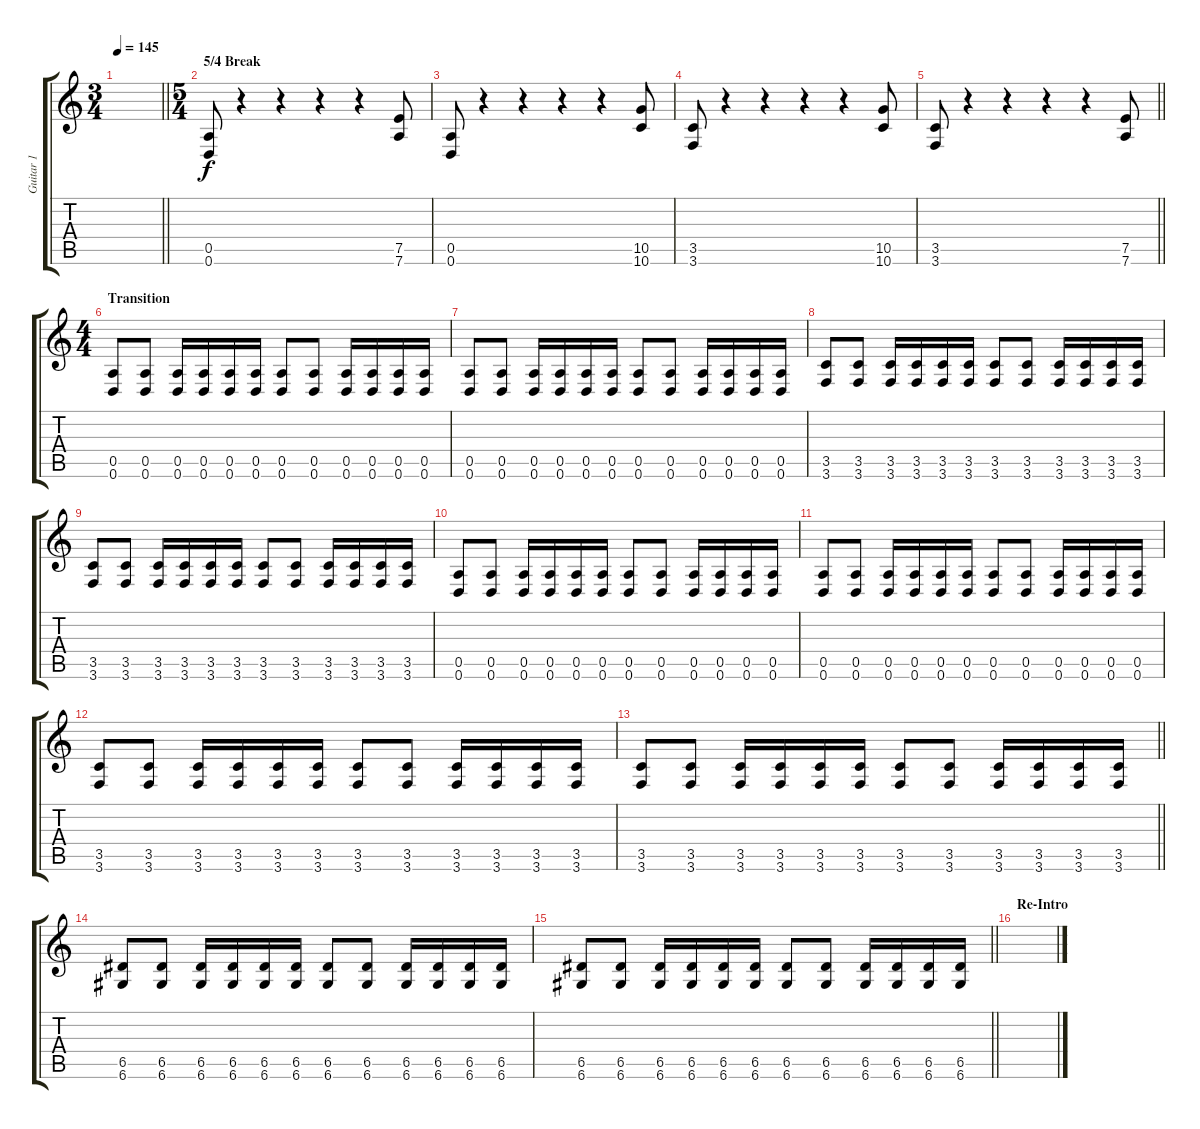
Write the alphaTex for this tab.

\track ("Guitar 1" "Guitar 1") {instrument overdrivenguitar}
\staff {score tabs}
\tuning (E4 B3 G3 D3 A2 D2) {hide}
\ts (3 4)
\tempo 145
\clef g2
\barLineRight lightlight
\ks c
|
\ts (5 4)
\section ("" "5/4 Break")
(0.5 0.6).8 r.4 r.4 r.4 r.4 (7.5 7.6).8 |
(0.5 0.6).8 r.4 r.4 r.4 r.4 (10.5 10.6).8 |
(3.5 3.6).8 r.4 r.4 r.4 r.4 (10.5 10.6).8 |
\barLineRight lightlight
(3.5 3.6).8 r.4 r.4 r.4 r.4 (7.5 7.6).8 |
\ts (4 4)
\section ("" "Transition")
(0.5 0.6).8 (0.5 0.6).8 (0.5 0.6).16 (0.5 0.6).16 (0.5 0.6).16 (0.5 0.6).16 (0.5 0.6).8 (0.5 0.6).8 (0.5 0.6).16 (0.5 0.6).16 (0.5 0.6).16 (0.5 0.6).16 |
(0.5 0.6).8 (0.5 0.6).8 (0.5 0.6).16 (0.5 0.6).16 (0.5 0.6).16 (0.5 0.6).16 (0.5 0.6).8 (0.5 0.6).8 (0.5 0.6).16 (0.5 0.6).16 (0.5 0.6).16 (0.5 0.6).16 |
(3.5 3.6).8 (3.5 3.6).8 (3.5 3.6).16 (3.5 3.6).16 (3.5 3.6).16 (3.5 3.6).16 (3.5 3.6).8 (3.5 3.6).8 (3.5 3.6).16 (3.5 3.6).16 (3.5 3.6).16 (3.5 3.6).16 |
(3.5 3.6).8 (3.5 3.6).8 (3.5 3.6).16 (3.5 3.6).16 (3.5 3.6).16 (3.5 3.6).16 (3.5 3.6).8 (3.5 3.6).8 (3.5 3.6).16 (3.5 3.6).16 (3.5 3.6).16 (3.5 3.6).16 |
(0.5 0.6).8 (0.5 0.6).8 (0.5 0.6).16 (0.5 0.6).16 (0.5 0.6).16 (0.5 0.6).16 (0.5 0.6).8 (0.5 0.6).8 (0.5 0.6).16 (0.5 0.6).16 (0.5 0.6).16 (0.5 0.6).16 |
(0.5 0.6).8 (0.5 0.6).8 (0.5 0.6).16 (0.5 0.6).16 (0.5 0.6).16 (0.5 0.6).16 (0.5 0.6).8 (0.5 0.6).8 (0.5 0.6).16 (0.5 0.6).16 (0.5 0.6).16 (0.5 0.6).16 |
(3.5 3.6).8 (3.5 3.6).8 (3.5 3.6).16 (3.5 3.6).16 (3.5 3.6).16 (3.5 3.6).16 (3.5 3.6).8 (3.5 3.6).8 (3.5 3.6).16 (3.5 3.6).16 (3.5 3.6).16 (3.5 3.6).16 |
\barLineRight lightlight
(3.5 3.6).8 (3.5 3.6).8 (3.5 3.6).16 (3.5 3.6).16 (3.5 3.6).16 (3.5 3.6).16 (3.5 3.6).8 (3.5 3.6).8 (3.5 3.6).16 (3.5 3.6).16 (3.5 3.6).16 (3.5 3.6).16 |
(6.5 6.6).8 (6.5 6.6).8 (6.5 6.6).16 (6.5 6.6).16 (6.5 6.6).16 (6.5 6.6).16 (6.5 6.6).8 (6.5 6.6).8 (6.5 6.6).16 (6.5 6.6).16 (6.5 6.6).16 (6.5 6.6).16 |
\barLineRight lightlight
(6.5 6.6).8 (6.5 6.6).8 (6.5 6.6).16 (6.5 6.6).16 (6.5 6.6).16 (6.5 6.6).16 (6.5 6.6).8 (6.5 6.6).8 (6.5 6.6).16 (6.5 6.6).16 (6.5 6.6).16 (6.5 6.6).16 |
\section ("" "Re-Intro")
